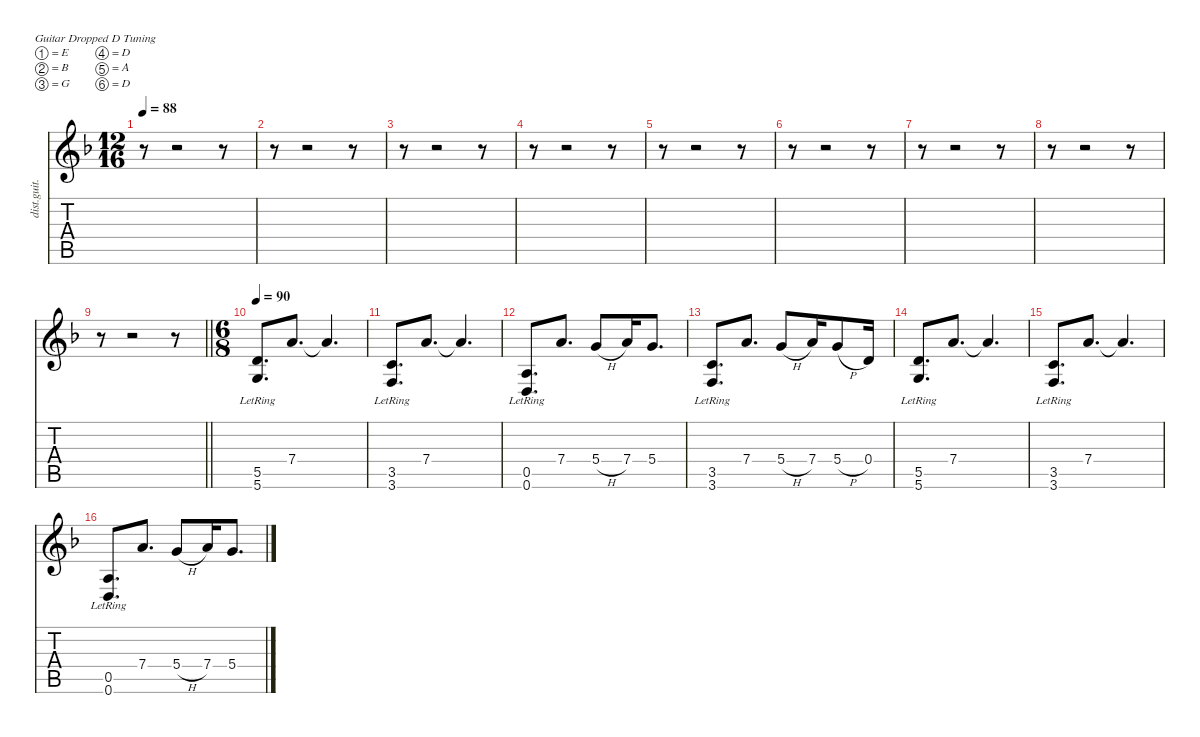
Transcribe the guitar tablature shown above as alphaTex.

\defaultSystemsLayout 4
\hideDynamics
\bracketExtendMode nobrackets
\otherSystemsTrackNameOrientation horizontal
\track ("Guitar, distortion" "dist.guit.") {instrument distortionguitar}
\staff {score tabs}
\tuning (E4 B3 G3 D3 A2 D2)
\ts (12 16)
\tempo 88
\clef g2
\ks dminor
r.8{dy f beam Down} r.2{beam Down} r.8{beam Down} |
r.8{beam Down} r.2{beam Down} r.8{beam Down} |
r.8{beam Down} r.2{beam Down} r.8{beam Down} |
r.8{beam Down} r.2{beam Down} r.8{beam Down} |
r.8{beam Down} r.2{beam Down} r.8{beam Down} |
r.8{beam Down} r.2{beam Down} r.8{beam Down} |
r.8{beam Down} r.2{beam Down} r.8{beam Down} |
r.8{beam Down} r.2{beam Down} r.8{beam Down} |
\barLineRight lightlight
r.8{beam Down} r.2{beam Down} r.8{beam Down} |
\ts (6 8)
\beaming (8 3 3)
\tempo 90
(5.5{lr acc forcenatural} 5.6{lr acc forcenatural}).8{d instrument overdrivenguitar beam Up} 7.4{acc forcenatural}.8{d beam Up} 7.4{t acc forcenatural}.4{d beam Up} |
(3.5{lr acc forcenatural} 3.6{lr acc forcenatural}).8{d beam Up} 7.4{acc forcenatural}.8{d beam Up} 7.4{t acc forcenatural}.4{d beam Up} |
(0.5{lr acc forcenatural} 0.6{lr acc forcenatural}).8{d beam Up} 7.4{acc forcenatural}.8{d beam Up} 5.4{h acc forcenatural}.8{beam Up} 7.4{acc forcenatural}.16{beam Up} 5.4{acc forcenatural}.8{d beam Up} |
(3.5{lr acc forcenatural} 3.6{lr acc forcenatural}).8{d beam Up} 7.4{acc forcenatural}.8{d beam Up} 5.4{h acc forcenatural}.8{beam Up} 7.4{acc forcenatural}.16{beam Up} 5.4{h acc forcenatural}.8{beam Up} 0.4{acc forcenatural}.16{beam Up} |
(5.5{lr acc forcenatural} 5.6{lr acc forcenatural}).8{d beam Up} 7.4{acc forcenatural}.8{d beam Up} 7.4{t acc forcenatural}.4{d beam Up} |
(3.5{lr acc forcenatural} 3.6{lr acc forcenatural}).8{d beam Up} 7.4{acc forcenatural}.8{d beam Up} 7.4{t acc forcenatural}.4{d beam Up} |
(0.5{lr acc forcenatural} 0.6{lr acc forcenatural}).8{d beam Up} 7.4{acc forcenatural}.8{d beam Up} 5.4{h acc forcenatural}.8{beam Up} 7.4{acc forcenatural}.16{beam Up} 5.4{acc forcenatural}.8{d beam Up}
